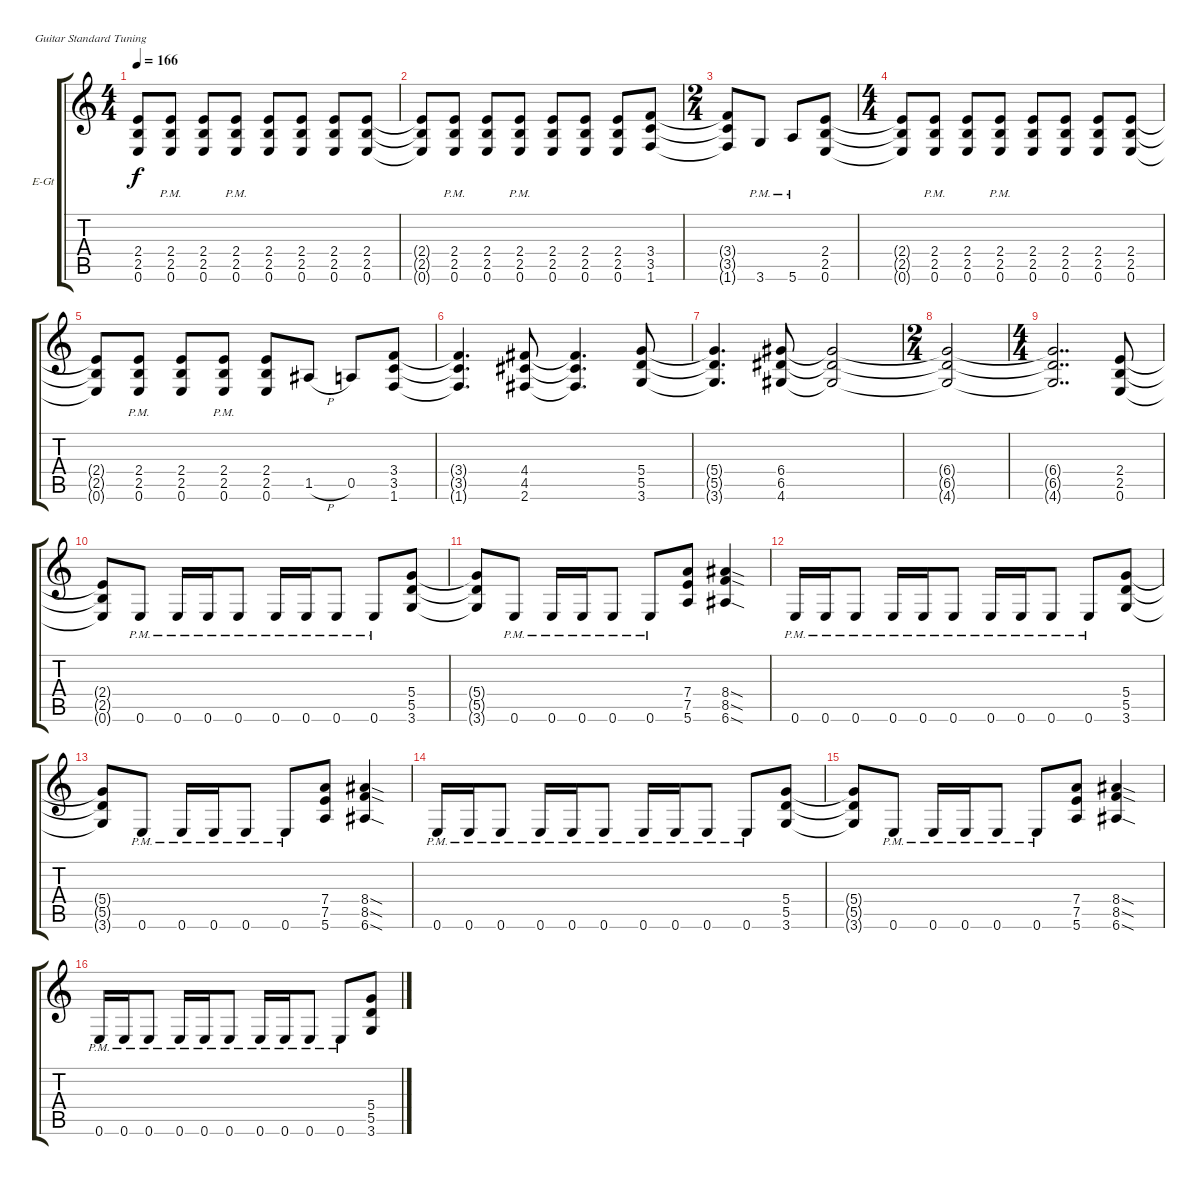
\defaultSystemsLayout 4
\bracketExtendMode groupsimilarinstruments
\firstSystemTrackNameOrientation horizontal
\otherSystemsTrackNameOrientation horizontal
\track ("Kirk Hammett (Rhythm)" "E-Gt") {instrument distortionguitar}
\staff {score tabs}
\tuning (E4 B3 G3 D3 A2 E2)
\ts (4 4)
\tempo 166
\clef g2
\ks c
(0.6{t} 2.5{t} 2.4{t}).8{dy f} (0.6{pm} 2.5{pm} 2.4{pm}).8 (0.6 2.5 2.4).8 (0.6{pm} 2.5{pm} 2.4{pm}).8 (0.6 2.5 2.4).8 (0.6 2.5 2.4).8 (2.4 2.5 0.6).8 (0.6 2.5 2.4).8 |
(2.4{t} 2.5{t} 0.6{t}).8 (0.6{pm} 2.5{pm} 2.4{pm}).8 (0.6 2.5 2.4).8 (0.6{pm} 2.5{pm} 2.4{pm}).8 (0.6 2.5 2.4).8 (0.6 2.5 2.4).8 (2.4 2.5 0.6).8 (1.6 3.5 3.4).8 |
\ts (2 4)
(1.6{t} 3.5{t} 3.4{t}).8 3.6{pm}.8 5.6{pm}.8 (0.6 2.5 2.4).8 |
\ts (4 4)
(0.6{t} 2.5{t} 2.4{t}).8 (0.6{pm} 2.5{pm} 2.4{pm}).8 (0.6 2.5 2.4).8 (2.4{pm} 2.5{pm} 0.6{pm}).8 (0.6 2.5 2.4).8 (2.4 2.5 0.6).8 (0.6 2.5 2.4).8 (2.4 2.5 0.6).8 |
(0.6{t} 2.5{t} 2.4{t}).8 (0.6{pm} 2.5{pm} 2.4{pm}).8 (0.6 2.5 2.4).8 (2.4{pm} 2.5{pm} 0.6{pm}).8 (0.6 2.5 2.4).8 1.5{h}.8 0.5.8 (3.4 3.5 1.6).8 |
(1.6{t} 3.5{t} 3.4{t}).4{d} (2.6 4.5 4.4).8 (4.4{t} 4.5{t} 2.6{t}).4{d} (3.6 5.5 5.4).8 |
(5.4{t} 5.5{t} 3.6{t}).4{d} (4.6 6.5 6.4).8 (4.6{t} 6.5{t} 6.4{t}).2 |
\ts (2 4)
(4.6{t} 6.5{t} 6.4{t}).2 |
\ts (4 4)
(4.6{t} 6.5{t} 6.4{t}).2{dd} (0.6 2.5 2.4).8 |
(2.4{t} 2.5{t} 0.6{t}).8 0.6{pm}.8 0.6{pm}.16 0.6{pm}.16 0.6{pm}.8 0.6{pm}.16 0.6{pm}.16 0.6{pm}.8 0.6{pm}.8 (3.6 5.5 5.4).8 |
(3.6{t} 5.5{t} 5.4{t}).8 0.6{pm}.8 0.6{pm}.16 0.6{pm}.16 0.6{pm}.8 0.6{pm}.8 (5.6 7.5 7.4).8 (6.6{sod} 8.5{sod} 8.4{sod}).4 |
0.6{pm}.16 0.6{pm}.16 0.6{pm}.8 0.6{pm}.16 0.6{pm}.16 0.6{pm}.8 0.6{pm}.16 0.6{pm}.16 0.6{pm}.8 0.6{pm}.8 (3.6 5.5 5.4).8 |
(3.6{t} 5.5{t} 5.4{t}).8 0.6{pm}.8 0.6{pm}.16 0.6{pm}.16 0.6{pm}.8 0.6{pm}.8 (5.6 7.5 7.4).8 (6.6{sod} 8.5{sod} 8.4{sod}).4 |
0.6{pm}.16 0.6{pm}.16 0.6{pm}.8 0.6{pm}.16 0.6{pm}.16 0.6{pm}.8 0.6{pm}.16 0.6{pm}.16 0.6{pm}.8 0.6{pm}.8 (3.6 5.5 5.4).8 |
(3.6{t} 5.5{t} 5.4{t}).8 0.6{pm}.8 0.6{pm}.16 0.6{pm}.16 0.6{pm}.8 0.6{pm}.8 (5.6 7.5 7.4).8 (6.6{sod} 8.5{sod} 8.4{sod}).4 |
0.6{pm}.16 0.6{pm}.16 0.6{pm}.8 0.6{pm}.16 0.6{pm}.16 0.6{pm}.8 0.6{pm}.16 0.6{pm}.16 0.6{pm}.8 0.6{pm}.8 (3.6 5.5 5.4).8
